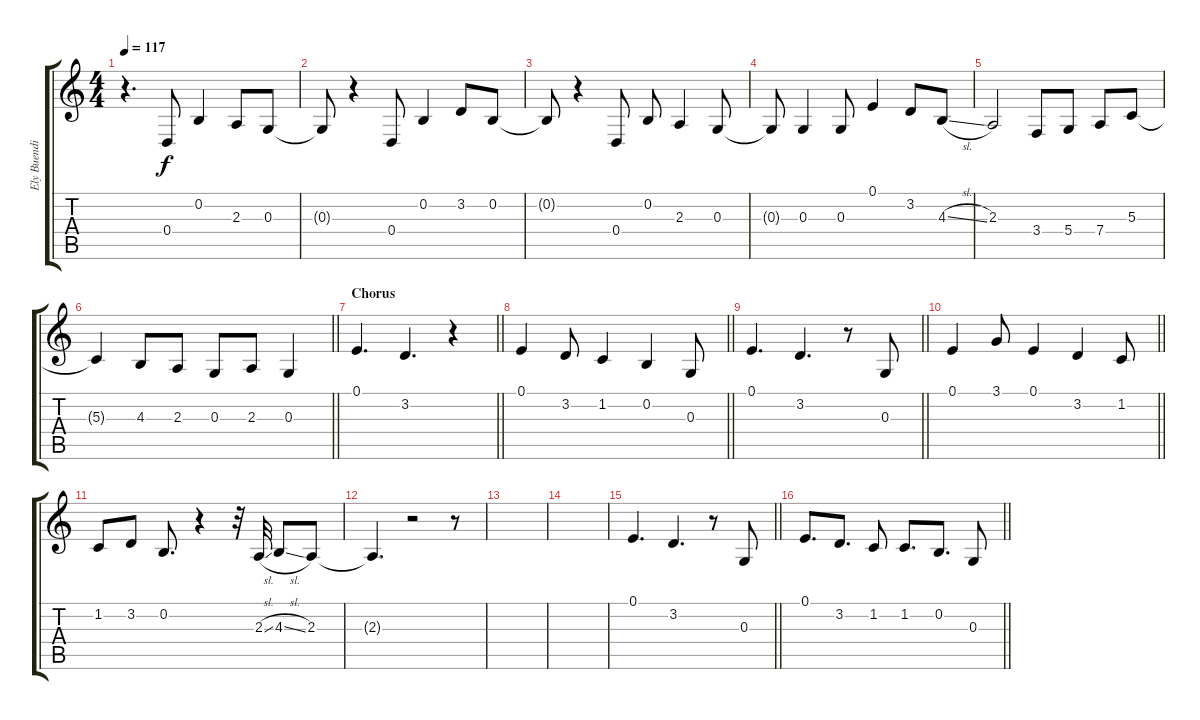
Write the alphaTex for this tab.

\track ("Ely Buendia(Vocal)" "Ely Buendi") {instrument sopranosax}
\staff {score tabs}
\tuning (E4 B3 G3 D3 A2 E2) {hide}
\ts (4 4)
\tempo 117
\clef g2
\ks c
r.4{d dy f} 0.4.8{volume 13 instrument sopranosax} 0.2.4 2.3.8 0.3.8 |
0.3{t}.8 r.4 0.4.8 0.2.4 3.2.8 0.2.8 |
0.2{t}.8 r.4 0.4.8 0.2.8 2.3.4 0.3.8 |
0.3{t}.8 0.3.4 0.3.8 0.1.4 3.2.8 4.3{sl}.8 |
2.3.2 3.4.8 5.4.8 7.4.8 5.3.8 |
\barLineRight lightlight
5.3{t}.4 4.3.8 2.3.8 0.3.8 2.3.8 0.3.4 |
\section ("" "Chorus")
\barLineRight lightlight
0.1.4{d} 3.2.4{d} r.4 |
\barLineRight lightlight
0.1.4 3.2.8 1.2.4 0.2.4 0.3.8 |
\barLineRight lightlight
0.1.4{d} 3.2.4{d} r.8 0.3.8 |
\barLineRight lightlight
0.1.4 3.1.8 0.1.4 3.2.4 1.2.8 |
1.2.8 3.2.8 0.2.8{d} r.4 r.32 2.3{sl}.32 4.3{sl}.8 2.3.8 |
2.3{t}.4{d} r.2 r.8 |
|
|
\barLineRight lightlight
0.1.4{d} 3.2.4{d} r.8 0.3.8 |
\barLineRight lightlight
0.1.8{d} 3.2.8{d} 1.2.8 1.2.8{d} 0.2.8{d} 0.3.8
